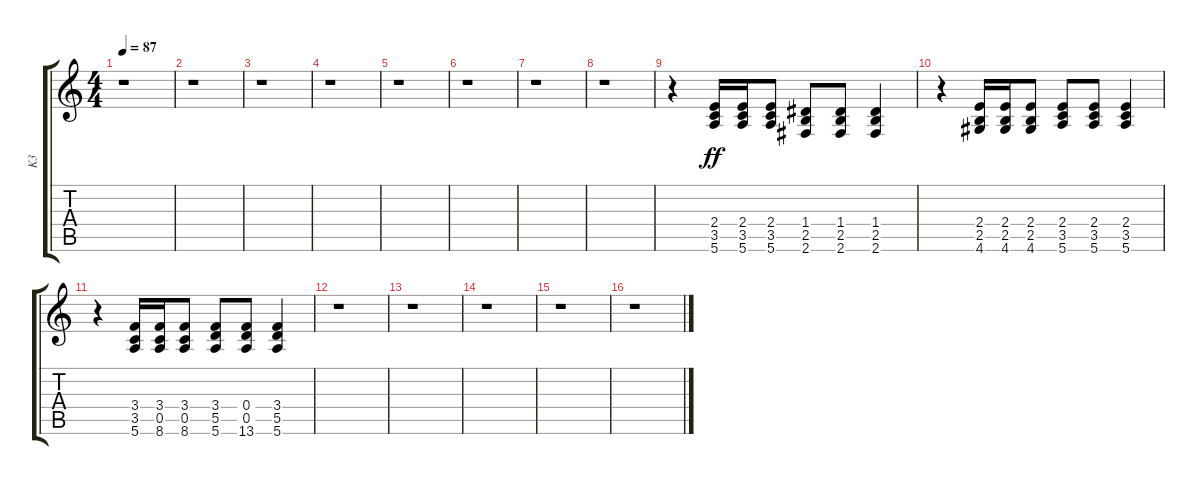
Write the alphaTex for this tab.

\track ("K3" "K3") {instrument orchestralharp}
\staff {score tabs}
\tuning (E5 B4 G4 D4 A3 E3) {hide}
\ts (4 4)
\tempo 87
\clef g2
\ks c
r.1{dy ff} |
r.1 |
r.1 |
r.1 |
r.1 |
r.1 |
r.1 |
r.1 |
r.4 (2.4 3.5 5.6).16 (2.4 3.5 5.6).16 (2.4 3.5 5.6).8 (1.4 2.5 2.6).8 (1.4 2.5 2.6).8 (1.4 2.5 2.6).4 |
r.4 (2.4 2.5 4.6).16 (2.4 2.5 4.6).16 (2.4 2.5 4.6).8 (2.4 3.5 5.6).8 (2.4 3.5 5.6).8 (2.4 3.5 5.6).4 |
r.4 (3.4 3.5 5.6).16 (3.4 0.5 8.6).16 (3.4 0.5 8.6).8 (3.4 5.5 5.6).8 (0.4 0.5 13.6).8 (3.4 5.5 5.6).4 |
r.1 |
r.1 |
r.1 |
r.1 |
r.1
